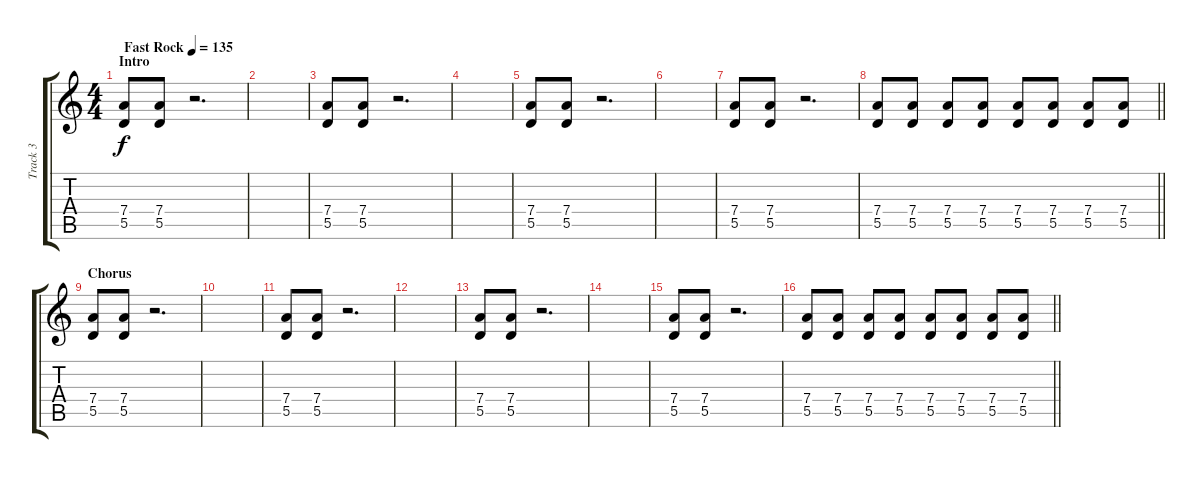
\track ("Track 3" "Track 3") {instrument distortionguitar}
\staff {score tabs}
\tuning (E4 B3 G3 D3 A2 E2) {hide}
\ts (4 4)
\section ("" "Intro")
\tempo (135 "Fast Rock")
\clef g2
\ks c
(7.4 5.5).8{dy f instrument distortionguitar} (7.4 5.5).8 r.2{d} |
|
(7.4 5.5).8 (7.4 5.5).8 r.2{d} |
|
(7.4 5.5).8 (7.4 5.5).8 r.2{d} |
|
(7.4 5.5).8 (7.4 5.5).8 r.2{d} |
\barLineRight lightlight
(7.4 5.5).8 (7.4 5.5).8 (7.4 5.5).8 (7.4 5.5).8 (7.4 5.5).8 (7.4 5.5).8 (7.4 5.5).8 (7.4 5.5).8 |
\section ("" "Chorus")
(7.4 5.5).8 (7.4 5.5).8 r.2{d} |
|
(7.4 5.5).8 (7.4 5.5).8 r.2{d} |
|
(7.4 5.5).8 (7.4 5.5).8 r.2{d} |
|
(7.4 5.5).8 (7.4 5.5).8 r.2{d} |
\barLineRight lightlight
(7.4 5.5).8 (7.4 5.5).8 (7.4 5.5).8 (7.4 5.5).8 (7.4 5.5).8 (7.4 5.5).8 (7.4 5.5).8 (7.4 5.5).8
